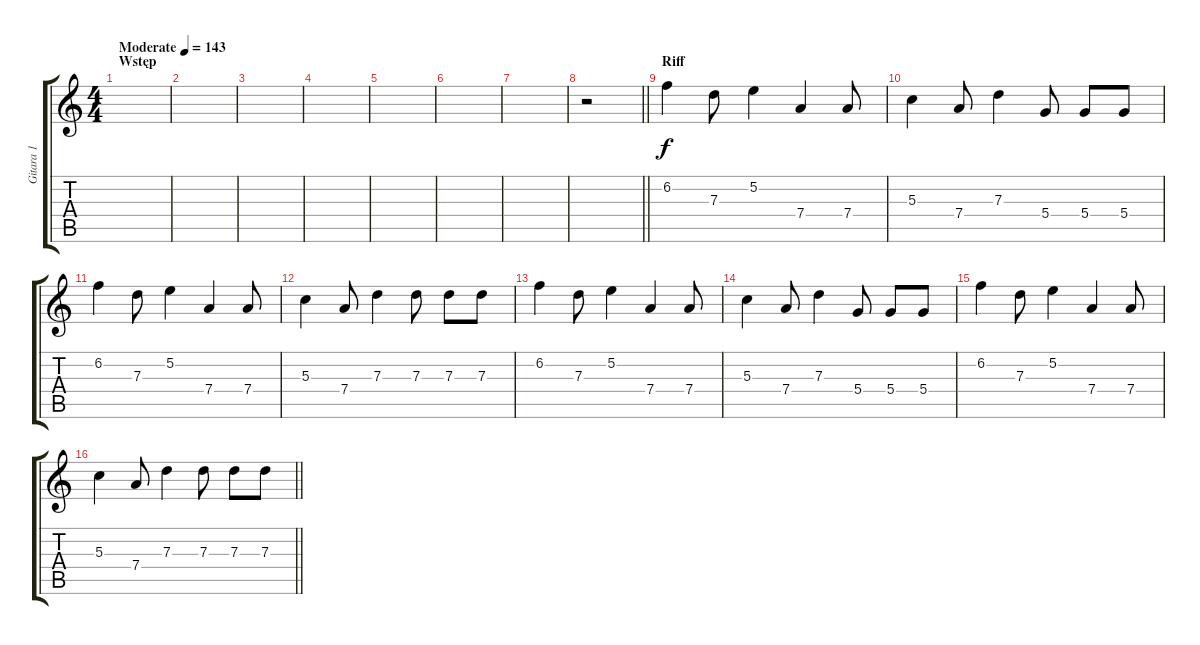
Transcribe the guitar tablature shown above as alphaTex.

\track ("Gitara 1" "Gitara 1") {instrument overdrivenguitar}
\staff {score tabs}
\tuning (E4 B3 G3 D3 A2 E2) {hide}
\ts (4 4)
\section ("" "Wstęp")
\tempo (143 "Moderate")
\clef g2
\ks c
|
|
|
|
|
|
|
\barLineRight lightlight
r.2 |
\section ("" "Riff")
6.2.4 7.3.8 5.2.4 7.4.4 7.4.8 |
5.3.4 7.4.8 7.3.4 5.4.8 5.4.8 5.4.8 |
6.2.4 7.3.8 5.2.4 7.4.4 7.4.8 |
5.3.4 7.4.8 7.3.4 7.3.8 7.3.8 7.3.8 |
6.2.4 7.3.8 5.2.4 7.4.4 7.4.8 |
5.3.4 7.4.8 7.3.4 5.4.8 5.4.8 5.4.8 |
6.2.4 7.3.8 5.2.4 7.4.4 7.4.8 |
\barLineRight lightlight
5.3.4 7.4.8 7.3.4 7.3.8 7.3.8 7.3.8
